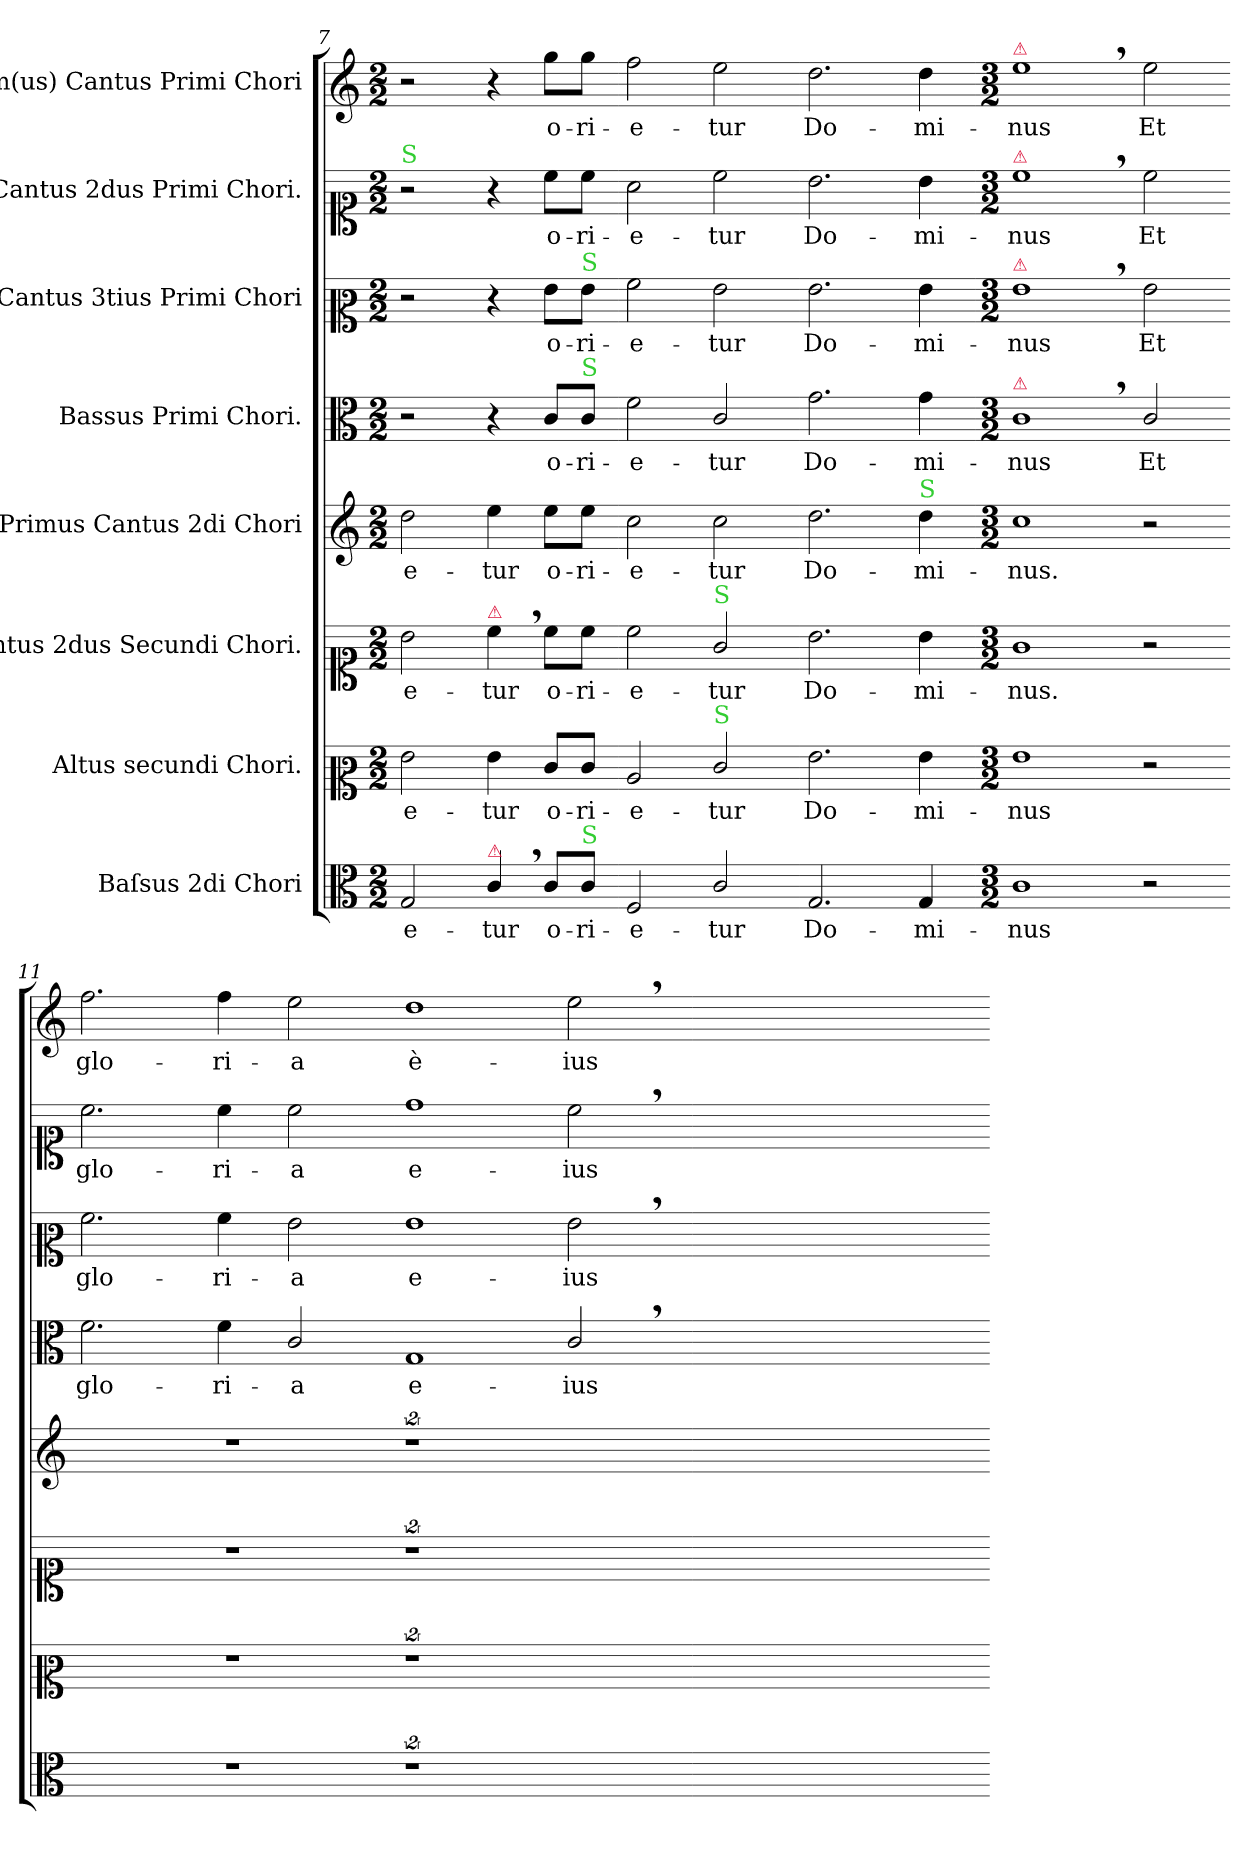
**kern	**text	**kern	**text	**kern	**text	**kern	**text	**kern	**text	**kern	**text	**kern	**text	**kern	**text
*part8	*part8	*part7	*part7	*part6	*part6	*part5	*part5	*part4	*part4	*part3	*part3	*part2	*part2	*part1	*part1
*staff8	*staff8	*staff7	*staff7	*staff6	*staff6	*staff5	*staff5	*staff4	*staff4	*staff3	*staff3	*staff2	*staff2	*staff1	*staff1
*I"Baſsus 2di Chori	*	*I"Altus secundi Chori.	*	*I"Cantus 2dus Secundi Chori.	*	*I"Primus Cantus 2di Chori	*	*I"Bassus Primi Chori.	*	*I"Cantus 3tius Primi Chori	*	*I"Cantus 2dus Primi Chori.	*	*I"1m(us) Cantus Primi Chori	*
*clefC3	*	*clefC2	*	*clefC1	*	*clefG2	*	*clefC3	*	*clefC2	*	*clefC1	*	*clefG2	*
*k[]	*	*k[]	*	*k[]	*	*k[]	*	*k[]	*	*k[]	*	*k[]	*	*k[]	*
*C:	*	*C:	*	*C:	*	*C:	*	*C:	*	*C:	*	*C:	*	*C:	*
*M2/2	*	*M2/2	*	*M2/2	*	*M2/2	*	*M2/2	*	*M2/2	*	*M2/2	*	*M2/2	*
=7	=7	=7	=7	=7	=7	=7	=7	=7	=7	=7	=7	=7	=7	=7	=7
!	!	!	!	!	!	!	!	!	!	!	!	!LO:TX:a:color=limegreen:t=S	!	!	!
2G/	-e-	2g\	-e-	2b\	-e-	2dd\	-e-	2r	.	2r	.	2r	.	2r	.
!	!	!	!	!LO:TX:a:color=crimson:t=⚠	!	!	!	!	!	!	!	!	!	!	!
!LO:TX:a:color=crimson:t=⚠	!	!	!	!	!	!	!	!	!	!	!	!	!	!	!
4c,</	-tur	4g\	-tur	4cc,<\	-tur	4ee\	-tur	4r	.	4r	.	4r	.	4r	.
8c/L	o-	8e/L	o-	8cc\L	o-	8ee\L	o-	8c/L	o-	8g\L	o-	8cc\L	o-	8gg\L	o-
!	!	!	!	!	!	!	!	!	!	!LO:TX:a:color=limegreen:t=S	!	!	!	!	!
!	!	!	!	!	!	!	!	!LO:TX:a:color=limegreen:t=S	!	!	!	!	!	!	!
!LO:TX:a:color=limegreen:t=S	!	!	!	!	!	!	!	!	!	!	!	!	!	!	!
8c/J	-ri-	8e/J	-ri-	8cc\J	-ri-	8ee\J	-ri-	8c/J	-ri-	8g\J	-ri-	8cc\J	-ri-	8gg\J	-ri-
=8-	=8-	=8-	=8-	=8-	=8-	=8-	=8-	=8-	=8-	=8-	=8-	=8-	=8-	=8-	=8-
2F/	-e-	2c/	-e-	2cc\	-e-	2cc\	-e-	2f\	-e-	2a\	-e-	2a\	-e-	2ff\	-e-
!	!	!	!	!LO:TX:a:color=limegreen:t=S	!	!	!	!	!	!	!	!	!	!	!
!	!	!LO:TX:a:color=limegreen:t=S	!	!	!	!	!	!	!	!	!	!	!	!	!
2c/	-tur	2e/	-tur	2g/	-tur	2cc\	-tur	2c/	-tur	2g\	-tur	2cc\	-tur	2ee\	-tur
=9-	=9-	=9-	=9-	=9-	=9-	=9-	=9-	=9-	=9-	=9-	=9-	=9-	=9-	=9-	=9-
2.G/	Do-	2.g\	Do-	2.b\	Do-	2.dd\	Do-	2.g\	Do-	2.g\	Do-	2.b\	Do-	2.dd\	Do-
!	!	!	!	!	!	!LO:TX:a:color=limegreen:t=S	!	!	!	!	!	!	!	!	!
4G/	-mi-	4g\	-mi-	4b\	-mi-	4dd\	-mi-	4g\	-mi-	4g\	-mi-	4b\	-mi-	4dd\	-mi-
=10-	=10-	=10-	=10-	=10-	=10-	=10-	=10-	=10-	=10-	=10-	=10-	=10-	=10-	=10-	=10-
*M3/2	*	*M3/2	*	*M3/2	*	*M3/2	*	*M3/2	*	*M3/2	*	*M3/2	*	*M3/2	*
!	!	!	!	!	!	!	!	!	!	!	!	!	!	!LO:TX:a:color=crimson:t=⚠	!
!	!	!	!	!	!	!	!	!	!	!	!	!LO:TX:a:color=crimson:t=⚠	!	!	!
!	!	!	!	!	!	!	!	!	!	!LO:TX:a:color=crimson:t=⚠	!	!	!	!	!
!	!	!	!	!	!	!	!	!LO:TX:a:color=crimson:t=⚠	!	!	!	!	!	!	!
1c	-nus	1g	-nus	1g	-nus.	1cc	-nus.	1c,<	-nus	1g,<	-nus	1cc,<	-nus	1ee,<	-nus
2r	.	2r	.	2r	.	2r	.	2c/	Et	2g\	Et	2cc\	Et	2ee\	Et
=11-	=11-	=11-	=11-	=11-	=11-	=11-	=11-	=11-	=11-	=11-	=11-	=11-	=11-	=11-	=11-
1.r	.	1.r	.	1.r	.	1.r	.	2.f\	glo-	2.a\	glo-	2.cc\	glo-	2.ff\	glo-
.	.	.	.	.	.	.	.	4f\	-ri-	4a\	-ri-	4cc\	-ri-	4ff\	-ri-
.	.	.	.	.	.	.	.	2c/	-a	2g\	-a	2cc\	-a	2ee\	-a
=12-	=12-	=12-	=12-	=12-	=12-	=12-	=12-	=12-	=12-	=12-	=12-	=12-	=12-	=12-	=12-
2%9r	.	2%9r	.	2%9r	.	2%9r	.	1G	e-	1g	e-	1dd	e-	1dd	è-
.	.	.	.	.	.	.	.	2c,</	-ius	2g,<\	-ius	2cc,<\	-ius	2ee,<\	-ius
.	.	.	.	.	.	.	.	0.ryy	.	0.ryy	.	0.ryy	.	0.ryy	.
=-	=-	=-	=-	=-	=-	=-	=-	=-	=-	=-	=-	=-	=-	=-	=-
*-	*-	*-	*-	*-	*-	*-	*-	*-	*-	*-	*-	*-	*-	*-	*-
